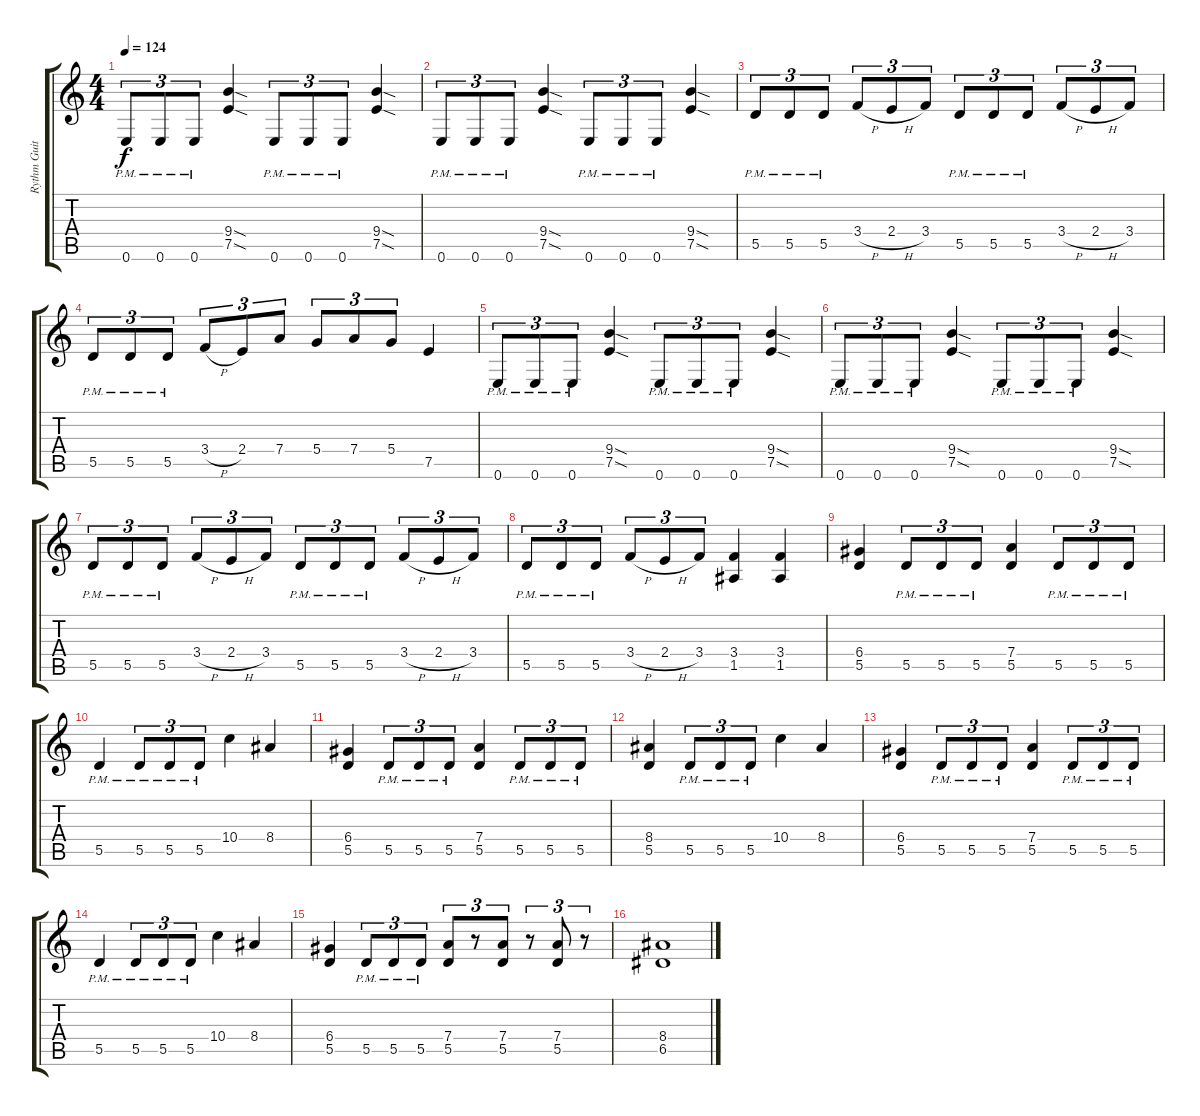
\track ("Rythm Guitar 1" "Rythm Guit") {instrument distortionguitar}
\staff {score tabs}
\tuning (E4 B3 G3 D3 A2 E2) {hide}
\ts (4 4)
\tempo 124
\clef g2
\ks c
0.6{pm}.8{tu (3 2) dy f instrument distortionguitar} 0.6{pm}.8{tu (3 2)} 0.6{pm}.8{tu (3 2)} (9.4{sod} 7.5{sod}).4 0.6{pm}.8{tu (3 2)} 0.6{pm}.8{tu (3 2)} 0.6{pm}.8{tu (3 2)} (9.4{sod} 7.5{sod}).4 |
0.6{pm}.8{tu (3 2)} 0.6{pm}.8{tu (3 2)} 0.6{pm}.8{tu (3 2)} (9.4{sod} 7.5{sod}).4 0.6{pm}.8{tu (3 2)} 0.6{pm}.8{tu (3 2)} 0.6{pm}.8{tu (3 2)} (9.4{sod} 7.5{sod}).4 |
5.5{pm}.8{tu (3 2)} 5.5{pm}.8{tu (3 2)} 5.5{pm}.8{tu (3 2)} 3.4{h}.8{tu (3 2)} 2.4{h}.8{tu (3 2)} 3.4.8{tu (3 2)} 5.5{pm}.8{tu (3 2)} 5.5{pm}.8{tu (3 2)} 5.5{pm}.8{tu (3 2)} 3.4{h}.8{tu (3 2)} 2.4{h}.8{tu (3 2)} 3.4.8{tu (3 2)} |
5.5{pm}.8{tu (3 2)} 5.5{pm}.8{tu (3 2)} 5.5{pm}.8{tu (3 2)} 3.4{h}.8{tu (3 2)} 2.4.8{tu (3 2)} 7.4.8{tu (3 2)} 5.4.8{tu (3 2)} 7.4.8{tu (3 2)} 5.4.8{tu (3 2)} 7.5.4 |
0.6{pm}.8{tu (3 2)} 0.6{pm}.8{tu (3 2)} 0.6{pm}.8{tu (3 2)} (9.4{sod} 7.5{sod}).4 0.6{pm}.8{tu (3 2)} 0.6{pm}.8{tu (3 2)} 0.6{pm}.8{tu (3 2)} (9.4{sod} 7.5{sod}).4 |
0.6{pm}.8{tu (3 2)} 0.6{pm}.8{tu (3 2)} 0.6{pm}.8{tu (3 2)} (9.4{sod} 7.5{sod}).4 0.6{pm}.8{tu (3 2)} 0.6{pm}.8{tu (3 2)} 0.6{pm}.8{tu (3 2)} (9.4{sod} 7.5{sod}).4 |
5.5{pm}.8{tu (3 2)} 5.5{pm}.8{tu (3 2)} 5.5{pm}.8{tu (3 2)} 3.4{h}.8{tu (3 2)} 2.4{h}.8{tu (3 2)} 3.4.8{tu (3 2)} 5.5{pm}.8{tu (3 2)} 5.5{pm}.8{tu (3 2)} 5.5{pm}.8{tu (3 2)} 3.4{h}.8{tu (3 2)} 2.4{h}.8{tu (3 2)} 3.4.8{tu (3 2)} |
5.5{pm}.8{tu (3 2)} 5.5{pm}.8{tu (3 2)} 5.5{pm}.8{tu (3 2)} 3.4{h}.8{tu (3 2)} 2.4{h}.8{tu (3 2)} 3.4.8{tu (3 2)} (3.4 1.5).4 (3.4 1.5).4 |
(6.4 5.5).4 5.5{pm}.8{tu (3 2)} 5.5{pm}.8{tu (3 2)} 5.5{pm}.8{tu (3 2)} (7.4 5.5).4 5.5{pm}.8{tu (3 2)} 5.5{pm}.8{tu (3 2)} 5.5{pm}.8{tu (3 2)} |
5.5{pm}.4 5.5{pm}.8{tu (3 2)} 5.5{pm}.8{tu (3 2)} 5.5{pm}.8{tu (3 2)} 10.4.4 8.4.4 |
(6.4 5.5).4 5.5{pm}.8{tu (3 2)} 5.5{pm}.8{tu (3 2)} 5.5{pm}.8{tu (3 2)} (7.4 5.5).4 5.5{pm}.8{tu (3 2)} 5.5{pm}.8{tu (3 2)} 5.5{pm}.8{tu (3 2)} |
(8.4 5.5).4 5.5{pm}.8{tu (3 2)} 5.5{pm}.8{tu (3 2)} 5.5{pm}.8{tu (3 2)} 10.4.4 8.4.4 |
(6.4 5.5).4 5.5{pm}.8{tu (3 2)} 5.5{pm}.8{tu (3 2)} 5.5{pm}.8{tu (3 2)} (7.4 5.5).4 5.5{pm}.8{tu (3 2)} 5.5{pm}.8{tu (3 2)} 5.5{pm}.8{tu (3 2)} |
5.5{pm}.4 5.5{pm}.8{tu (3 2)} 5.5{pm}.8{tu (3 2)} 5.5{pm}.8{tu (3 2)} 10.4.4 8.4.4 |
(6.4 5.5).4 5.5{pm}.8{tu (3 2)} 5.5{pm}.8{tu (3 2)} 5.5{pm}.8{tu (3 2)} (7.4 5.5).8{tu (3 2)} r.8{tu (3 2)} (7.4 5.5).8{tu (3 2)} r.8{tu (3 2)} (7.4 5.5).8{tu (3 2)} r.8{tu (3 2)} |
(8.4 6.5).1
